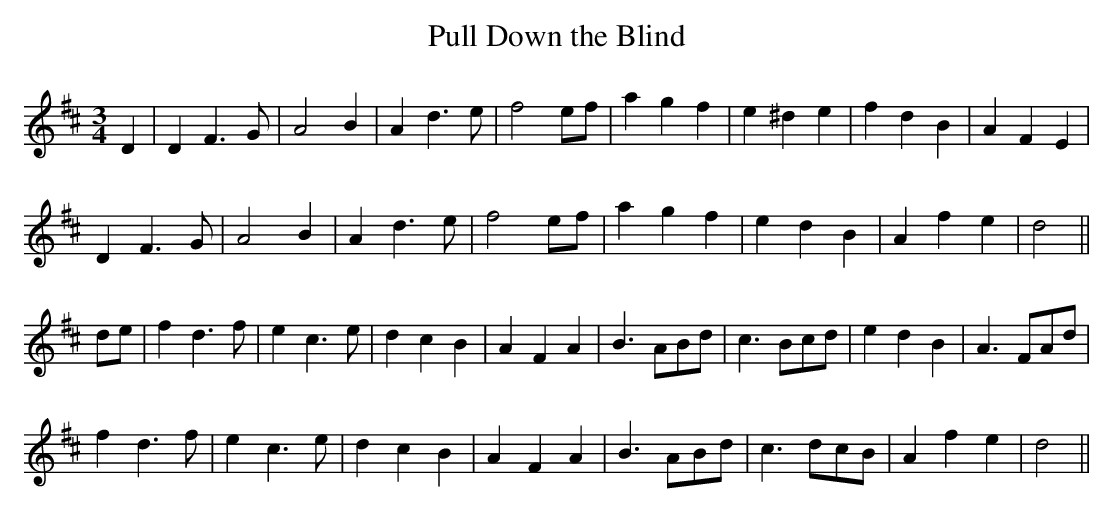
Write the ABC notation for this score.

X:1
T:Pull Down the Blind
M:3/4
L:1/8
K:D
D2 | D2F3G | A4B2 | A2d3e | f4ef | a2g2f2 | e2^d2e2 | f2d2B2 | A2F2E2 |
D2F3G | A4B2 | A2d3e | f4ef | a2g2f2 | e2d2B2 | A2f2e2 | d4 ||
de | f2d3f | e2c3e | d2c2B2 | A2F2A2 | B3ABd | c3Bcd | e2d2B2 | A3FAd |
f2d3f | e2c3e | d2c2B2 | A2F2A2 | B3ABd | c3dcB | A2f2e2 | d4 ||
